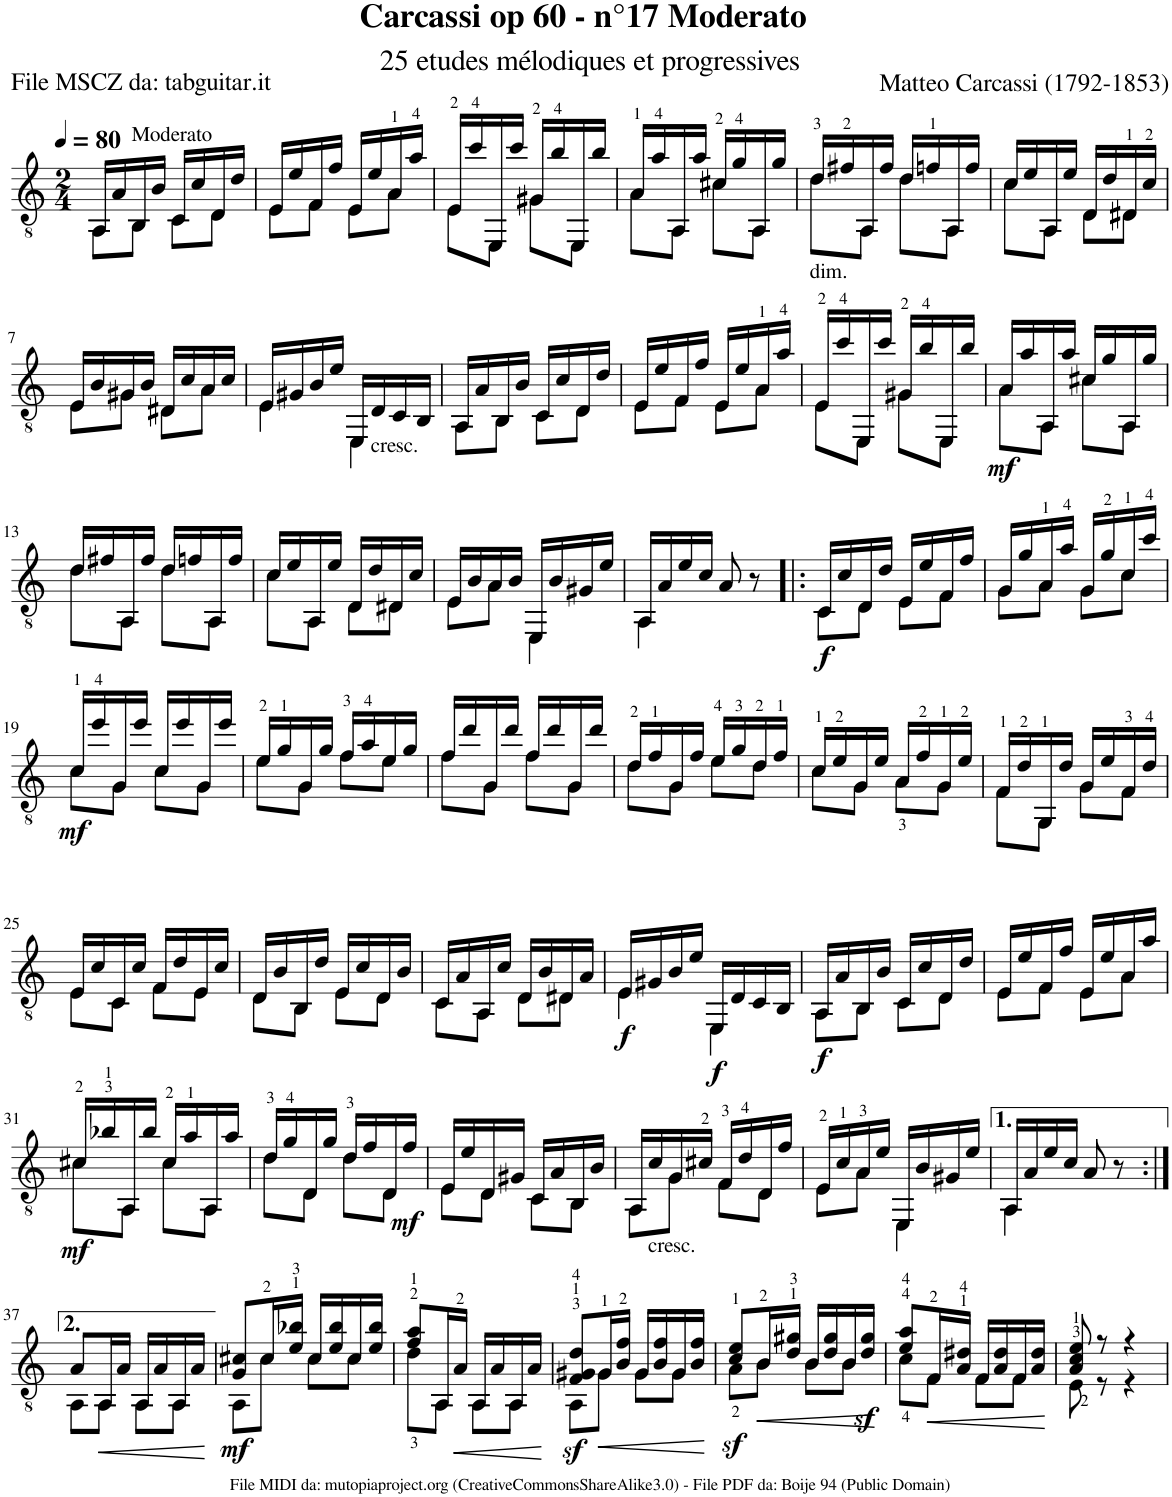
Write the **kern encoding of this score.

**kern	**dynam
*part1	*part1
*staff1	*staff1
*I"Guitar	*
*I'Guit.	*
*clefGv2	*
*k[]	*
*M2/4	*
*MM80	*
=1	=1
*^	*
16AA/LL	8AA\L	.
16A/	.	.
!LO:TX:a:t=Moderato	!	!
16BB/	8BB\J	.
16B/JJ	.	.
16C/LL	8C\L	.
16c/	.	.
16D/	8D\J	.
16d/JJ	.	.
=2	=2	=2
16E/LL	8E\L	.
16e/	.	.
16F/	8F\J	.
16f/JJ	.	.
16E/LL	8E\L	.
16e/	.	.
16A/	8A\J	.
16a/JJ	.	.
=3	=3	=3
16E/LL	8E\L	.
16cc/	.	.
16EE/	8EE\J	.
16cc/JJ	.	.
16G#X/LL	8G#\L	.
16b/	.	.
16EE/	8EE\J	.
16b/JJ	.	.
=4	=4	=4
16A/LL	8A\L	.
16a/	.	.
16AA/	8AA\J	.
16a/JJ	.	.
16c#X/LL	8c#\L	.
16g/	.	.
16AA/	8AA\J	.
16g/JJ	.	.
=5	=5	=5
!LO:TX:b:t=dim.	!	!
16d/LL	8d\L	.
16f#X/	.	.
16AA/	8AA\J	.
16f#/JJ	.	.
16d/LL	8d\L	.
16fn/	.	.
16AA/	8AA\J	.
16f/JJ	.	.
=6	=6	=6
16c/LL	8c\L	.
16e/	.	.
16AA/	8AA\J	.
16e/JJ	.	.
16D/LL	8D\L	.
16d/	.	.
16D#X/	8D#\J	.
16c/JJ	.	.
!!LO:LB:g=z	!!
=7	=7	=7
16E/LL	8E\L	.
16B/	.	.
16G#X/	8G#\J	.
16B/JJ	.	.
16D#X/LL	8D#\L	.
16c/	.	.
16A/	8A\J	.
16c/JJ	.	.
=8	=8	=8
16E/LL	4E\	.
16G#X/	.	.
16B/	.	.
16e/JJ	.	.
16EE/LL	4EE\	.
!LO:TX:b:t=cresc.	!	!
16D/	.	.
16C/	.	.
16BB/JJ	.	.
=9	=9	=9
16AA/LL	8AA\L	.
16A/	.	.
16BB/	8BB\J	.
16B/JJ	.	.
16C/LL	8C\L	.
16c/	.	.
16D/	8D\J	.
16d/JJ	.	.
=10	=10	=10
16E/LL	8E\L	.
16e/	.	.
16F/	8F\J	.
16f/JJ	.	.
16E/LL	8E\L	.
16e/	.	.
16A/	8A\J	.
16a/JJ	.	.
=11	=11	=11
16E/LL	8E\L	.
16cc/	.	.
16EE/	8EE\J	.
16cc/JJ	.	.
16G#X/LL	8G#\L	.
16b/	.	.
16EE/	8EE\J	.
16b/JJ	.	.
=12	=12	=12
!	!	!LO:DY:b
16A/LL	8A\L	mf
16a/	.	.
16AA/	8AA\J	.
16a/JJ	.	.
16c#X/LL	8c#\L	.
16g/	.	.
16AA/	8AA\J	.
16g/JJ	.	.
!!LO:LB:g=z	!!
=13	=13	=13
16d/LL	8d\L	.
16f#X/	.	.
16AA/	8AA\J	.
16f#/JJ	.	.
16d/LL	8d\L	.
16fn/	.	.
16AA/	8AA\J	.
16f/JJ	.	.
=14	=14	=14
16c/LL	8c\L	.
16e/	.	.
16AA/	8AA\J	.
16e/JJ	.	.
16D/LL	8D\L	.
16d/	.	.
16D#X/	8D#\J	.
16c/JJ	.	.
=15	=15	=15
16E/LL	8E\L	.
16B/	.	.
16A/	8A\J	.
16B/JJ	.	.
16EE/LL	4EE\	.
16B/	.	.
16G#X/	.	.
16e/JJ	.	.
=16	=16	=16
16AA/LL	4AA\	.
16A/	.	.
16e/	.	.
16c/JJ	.	.
8A/	4ryy	.
8r	.	.
=17!|:	=17!|:	=17!|:
!	!	!LO:DY:b
16C/LL	8C\L	f
16c/	.	.
16D/	8D\J	.
16d/JJ	.	.
16E/LL	8E\L	.
16e/	.	.
16F/	8F\J	.
16f/JJ	.	.
=18	=18	=18
16G/LL	8G\L	.
16g/	.	.
16A/	8A\J	.
16a/JJ	.	.
16G/LL	8G\L	.
16g/	.	.
16c/	8c\J	.
16cc/JJ	.	.
!!LO:LB:g=z	!!
=19	=19	=19
!	!	!LO:DY:b
16c/LL	8c\L	mf
16ee/	.	.
16G/	8G\J	.
16ee/JJ	.	.
16c/LL	8c\L	.
16ee/	.	.
16G/	8G\J	.
16ee/JJ	.	.
=20	=20	=20
16e/LL	8e\L	.
16g/	.	.
16G/	8G\J	.
16g/JJ	.	.
16f/LL	8f\L	.
16a/	.	.
16e/	8e\J	.
16g/JJ	.	.
=21	=21	=21
16f/LL	8f\L	.
16dd/	.	.
16G/	8G\J	.
16dd/JJ	.	.
16f/LL	8f\L	.
16dd/	.	.
16G/	8G\J	.
16dd/JJ	.	.
=22	=22	=22
16d/LL	8d\L	.
16f/	.	.
16G/	8G\J	.
16f/JJ	.	.
16e/LL	8e\L	.
16g/	.	.
16d/	8d\J	.
16f/JJ	.	.
=23	=23	=23
16c/LL	8c\L	.
16e/	.	.
16G/	8G\J	.
16e/JJ	.	.
16A/LL	8A\L	.
16f/	.	.
16G/	8G\J	.
16e/JJ	.	.
=24	=24	=24
16F/LL	8F\L	.
16d/	.	.
16GG/	8GG\J	.
16d/JJ	.	.
16G/LL	8G\L	.
16e/	.	.
16F/	8F\J	.
16d/JJ	.	.
!!LO:LB:g=z	!!
=25	=25	=25
16E/LL	8E\L	.
16c/	.	.
16C/	8C\J	.
16c/JJ	.	.
16F/LL	8F\L	.
16d/	.	.
16E/	8E\J	.
16c/JJ	.	.
=26	=26	=26
16D/LL	8D\L	.
16B/	.	.
16BB/	8BB\J	.
16d/JJ	.	.
16E/LL	8E\L	.
16c/	.	.
16D/	8D\J	.
16B/JJ	.	.
=27	=27	=27
16C/LL	8C\L	.
16A/	.	.
16AA/	8AA\J	.
16c/JJ	.	.
16D/LL	8D\L	.
16B/	.	.
16D#X/	8D#\J	.
16A/JJ	.	.
=28	=28	=28
!	!	!LO:DY:b
16E/LL	4E\	f
16G#X/	.	.
16B/	.	.
16e/JJ	.	.
!	!	!LO:DY:b
16EE/LL	4EE\	f
16D/	.	.
16C/	.	.
16BB/JJ	.	.
=29	=29	=29
!	!	!LO:DY:b
16AA/LL	8AA\L	f
16A/	.	.
16BB/	8BB\J	.
16B/JJ	.	.
16C/LL	8C\L	.
16c/	.	.
16D/	8D\J	.
16d/JJ	.	.
=30	=30	=30
16E/LL	8E\L	.
16e/	.	.
16F/	8F\J	.
16f/JJ	.	.
16E/LL	8E\L	.
16e/	.	.
16A/	8A\J	.
16a/JJ	.	.
!!LO:LB:g=z	!!
=31	=31	=31
!	!	!LO:DY:b
16c#X/LL	8c#\L	mf
16b-X/	.	.
16AA/	8AA\J	.
16b-/JJ	.	.
16c#/LL	8c#\L	.
16a/	.	.
16AA/	8AA\J	.
16a/JJ	.	.
=32	=32	=32
16d/LL	8d\L	.
16g/	.	.
16D/	8D\J	.
16g/JJ	.	.
16d/LL	8d\L	.
16f/	.	.
16D/	8D\J	.
!	!	!LO:DY:b
16f/JJ	.	mf
=33	=33	=33
16E/LL	8E\L	.
16e/	.	.
16D/	8D\J	.
16G#X/JJ	.	.
16C/LL	8C\L	.
16A/	.	.
16BB/	8BB\J	.
16B/JJ	.	.
=34	=34	=34
16AA/LL	8AA\L	.
!LO:TX:b:t=cresc.	!	!
16c/	.	.
16G/	8G\J	.
16c#X/JJ	.	.
16F/LL	8F\L	.
16d/	.	.
16D/	8D\J	.
16f/JJ	.	.
=35	=35	=35
16E/LL	8E\L	.
16c/	.	.
16A/	8A\J	.
16e/JJ	.	.
16EE/LL	4EE\	.
16B/	.	.
16G#X/	.	.
16e/JJ	.	.
=36	=36	=36
16AA/LL	4AA\	.
16A/	.	.
16e/	.	.
16c/JJ	.	.
8A/	4ryy	.
8r	.	.
!!LO:LB:g=z	!!
=37:|!	=37:|!	=37:|!
8A/L	8AA\L	.
!	!	!LO:HP:b
16AA/L	8AA\J	<
16A/JJ	.	.
16AA/LL	8AA\L	.
16A/	.	.
16AA/	8AA\J	.
16A/JJ	.	.
*v	*v	*
.	[
=38	=38
*^	*
!	!	!LO:DY:b
8G/ 8c#X/L	8AA\L	mf
16c#/L	8c#\J	.
16e/ 16b-X/JJ	.	.
16c#/LL	8c#\L	.
16e/ 16b-/	.	.
16c#/	8c#\J	.
16e/ 16b-/JJ	.	.
=39	=39	=39
8f/ 8a/L	8d\L	.
16AA/L	8AA\J	.
!	!	!LO:HP:b
16A/JJ	.	<
16AA/LL	8AA\L	.
16A/	.	.
16AA/	8AA\J	.
16A/JJ	.	.
*v	*v	*
.	[
=40	=40
*^	*
!	!	!LO:DY:b
8F/ 8G#X/ 8d/L	8AA\L	sf
!	!	!LO:HP:b
16G#/L	8G#\J	<
16B/ 16f/JJ	.	.
16G#/LL	8G#\L	.
16B/ 16f/	.	.
16G#/	8G#\J	.
16B/ 16f/JJ	.	.
*v	*v	*
.	[
=41	=41
*^	*
!	!	!LO:DY:b
8c/ 8e/L	8A\L	sf
!	!	!LO:HP:b
16B/L	8B\J	<
16d/ 16g#X/JJ	.	.
16B/LL	8B\L	.
16d/ 16g#/	.	.
16B/	8B\J	.
!	!	!LO:DY:b
16d/ 16g#/JJ	.	sf
*v	*v	*
.	[
=42	=42
*^	*
8e/ 8a/L	8c\L	.
!	!	!LO:HP:b
16F/L	8F\J	<
16A/ 16d#X/JJ	.	.
16F/LL	8F\L	.
16A/ 16d#/	.	.
16F/	8F\J	.
16A/ 16d#/JJ	.	.
*v	*v	*
.	[
=43	=43
*^	*
8A/ 8c/ 8e/	8E\	.
8r	8r	.
4r	4r	.
*v	*v	*
=	=
*-	*-
